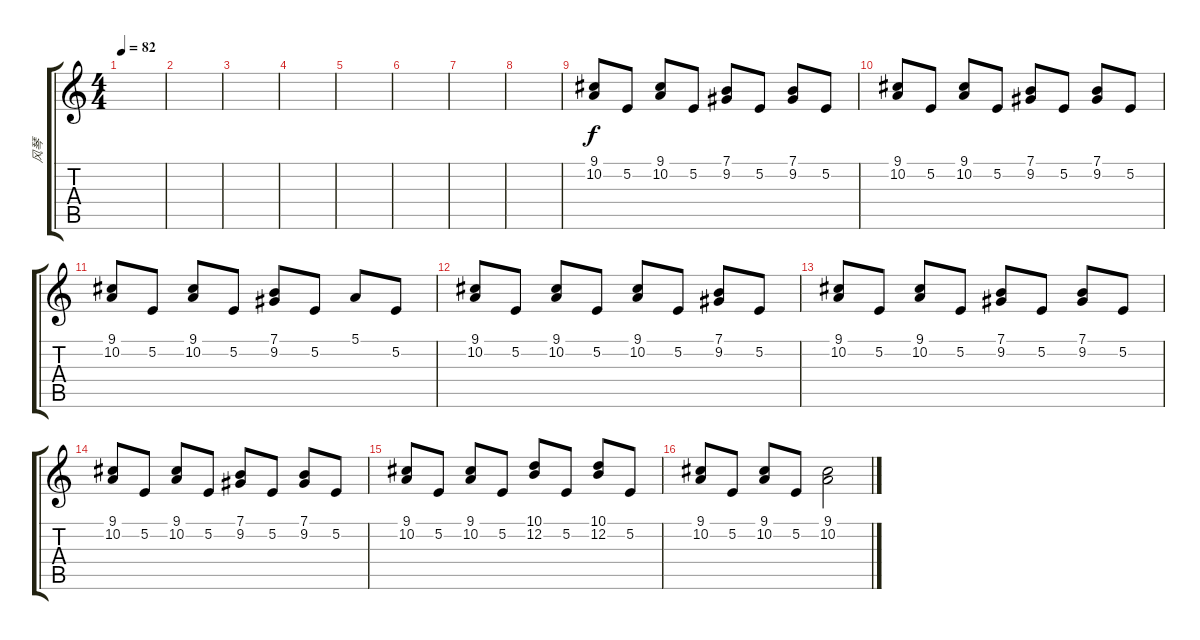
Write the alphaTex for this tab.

\track ("风琴" "风琴") {instrument synthvoice}
\staff {score tabs}
\tuning (E4 B3 G3 D3 A2 E2) {hide}
\ts (4 4)
\tempo 82
\clef g2
\ks c
|
|
|
|
|
|
|
|
(9.1 10.2).8 5.2.8 (9.1 10.2).8 5.2.8 (7.1 9.2).8 5.2.8 (7.1 9.2).8 5.2.8 |
(9.1 10.2).8 5.2.8 (9.1 10.2).8 5.2.8 (7.1 9.2).8 5.2.8 (7.1 9.2).8 5.2.8 |
(9.1 10.2).8 5.2.8 (9.1 10.2).8 5.2.8 (7.1 9.2).8 5.2.8 5.1.8 5.2.8 |
(9.1 10.2).8 5.2.8 (9.1 10.2).8 5.2.8 (9.1 10.2).8 5.2.8 (7.1 9.2).8 5.2.8 |
(9.1 10.2).8 5.2.8 (9.1 10.2).8 5.2.8 (7.1 9.2).8 5.2.8 (7.1 9.2).8 5.2.8 |
(9.1 10.2).8 5.2.8 (9.1 10.2).8 5.2.8 (7.1 9.2).8 5.2.8 (7.1 9.2).8 5.2.8 |
(9.1 10.2).8 5.2.8 (9.1 10.2).8 5.2.8 (10.1 12.2).8 5.2.8 (10.1 12.2).8 5.2.8 |
(9.1 10.2).8 5.2.8 (9.1 10.2).8 5.2.8 (9.1 10.2).2
